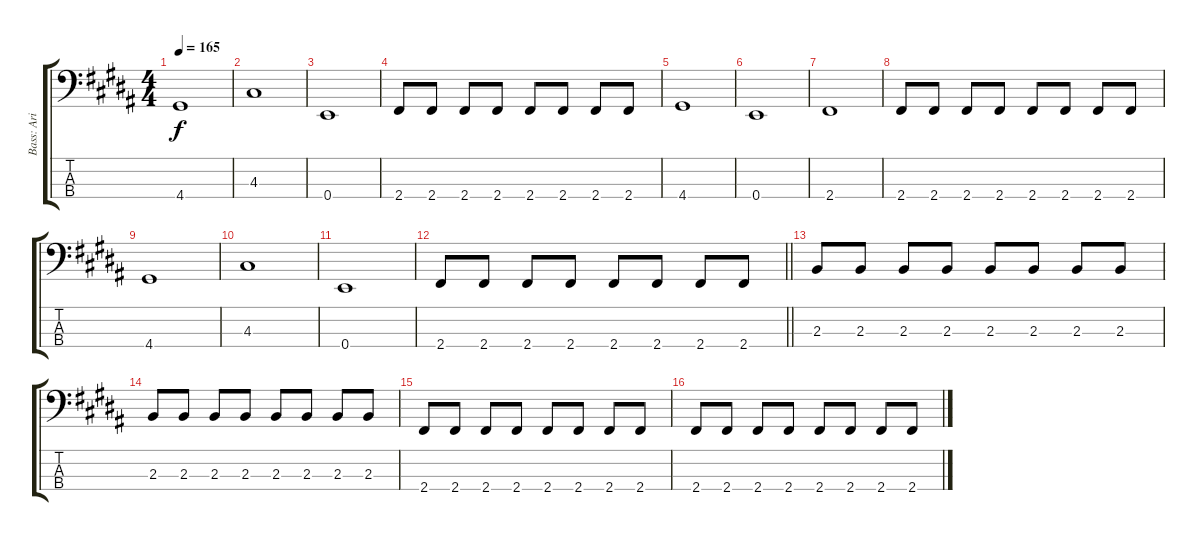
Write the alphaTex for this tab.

\track ("Bass: Ari Katajamäki" "Bass: Ari ") {instrument electricbassfinger}
\staff {score tabs}
\tuning (G2 D2 A1 E1) {hide}
\ts (4 4)
\tempo 165
\clef f4
\ks g#minor
4.4.1{dy f} |
4.3.1 |
0.4.1 |
2.4.8 2.4.8 2.4.8 2.4.8 2.4.8 2.4.8 2.4.8 2.4.8 |
4.4.1 |
0.4.1 |
2.4.1 |
2.4.8 2.4.8 2.4.8 2.4.8 2.4.8 2.4.8 2.4.8 2.4.8 |
4.4.1 |
4.3.1 |
0.4.1 |
\barLineRight lightlight
2.4.8 2.4.8 2.4.8 2.4.8 2.4.8 2.4.8 2.4.8 2.4.8 |
\section ("" "")
2.3.8 2.3.8 2.3.8 2.3.8 2.3.8 2.3.8 2.3.8 2.3.8 |
2.3.8 2.3.8 2.3.8 2.3.8 2.3.8 2.3.8 2.3.8 2.3.8 |
2.4.8 2.4.8 2.4.8 2.4.8 2.4.8 2.4.8 2.4.8 2.4.8 |
2.4.8 2.4.8 2.4.8 2.4.8 2.4.8 2.4.8 2.4.8 2.4.8
